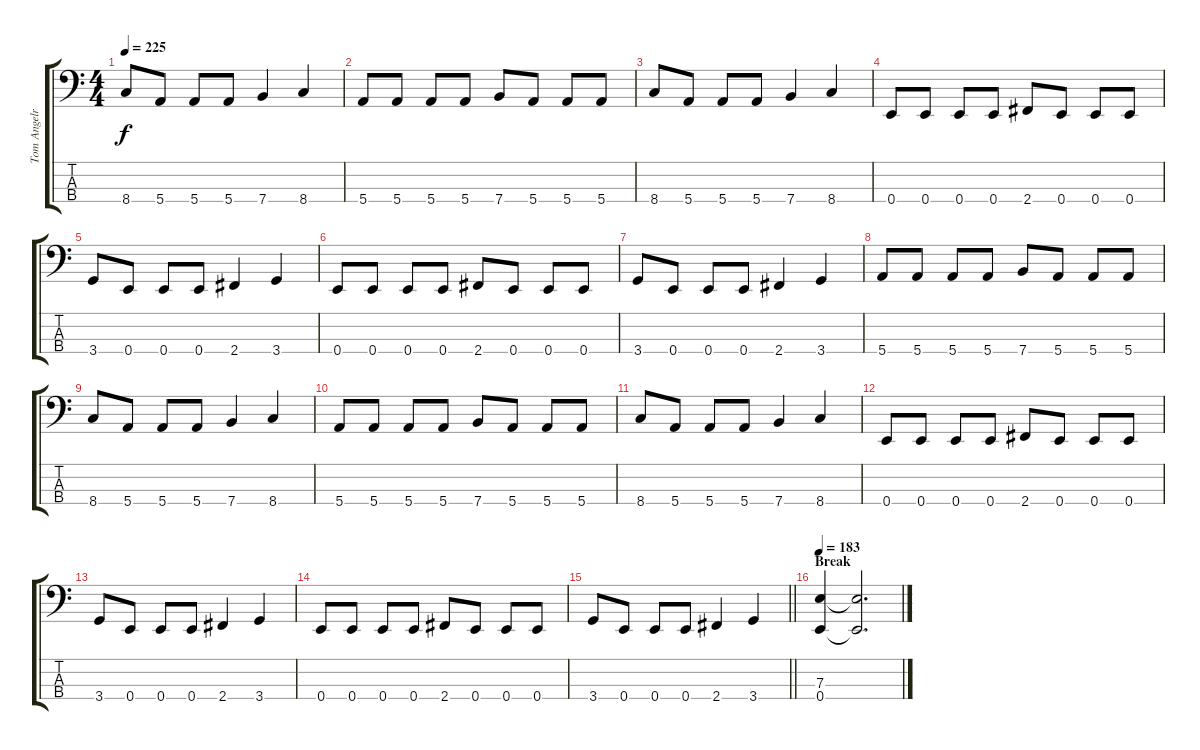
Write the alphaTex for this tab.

\track ("Tom Angelripper" "Tom Angelr") {instrument electricbasspick}
\staff {score tabs}
\tuning (G2 D2 A1 E1) {hide}
\ts (4 4)
\tempo 225
\clef f4
\ks c
8.4.8{dy f} 5.4.8 5.4.8 5.4.8 7.4.4 8.4.4 |
5.4.8 5.4.8 5.4.8 5.4.8 7.4.8 5.4.8 5.4.8 5.4.8 |
8.4.8 5.4.8 5.4.8 5.4.8 7.4.4 8.4.4 |
0.4.8 0.4.8 0.4.8 0.4.8 2.4.8 0.4.8 0.4.8 0.4.8 |
3.4.8 0.4.8 0.4.8 0.4.8 2.4.4 3.4.4 |
0.4.8 0.4.8 0.4.8 0.4.8 2.4.8 0.4.8 0.4.8 0.4.8 |
3.4.8 0.4.8 0.4.8 0.4.8 2.4.4 3.4.4 |
5.4.8 5.4.8 5.4.8 5.4.8 7.4.8 5.4.8 5.4.8 5.4.8 |
8.4.8 5.4.8 5.4.8 5.4.8 7.4.4 8.4.4 |
5.4.8 5.4.8 5.4.8 5.4.8 7.4.8 5.4.8 5.4.8 5.4.8 |
8.4.8 5.4.8 5.4.8 5.4.8 7.4.4 8.4.4 |
0.4.8 0.4.8 0.4.8 0.4.8 2.4.8 0.4.8 0.4.8 0.4.8 |
3.4.8 0.4.8 0.4.8 0.4.8 2.4.4 3.4.4 |
0.4.8 0.4.8 0.4.8 0.4.8 2.4.8 0.4.8 0.4.8 0.4.8 |
\barLineRight lightlight
3.4.8 0.4.8 0.4.8 0.4.8 2.4.4 3.4.4 |
\section ("" "Break")
\tempo 183
(7.3 0.4).4 (7.3{t} 0.4{t}).2{d}
